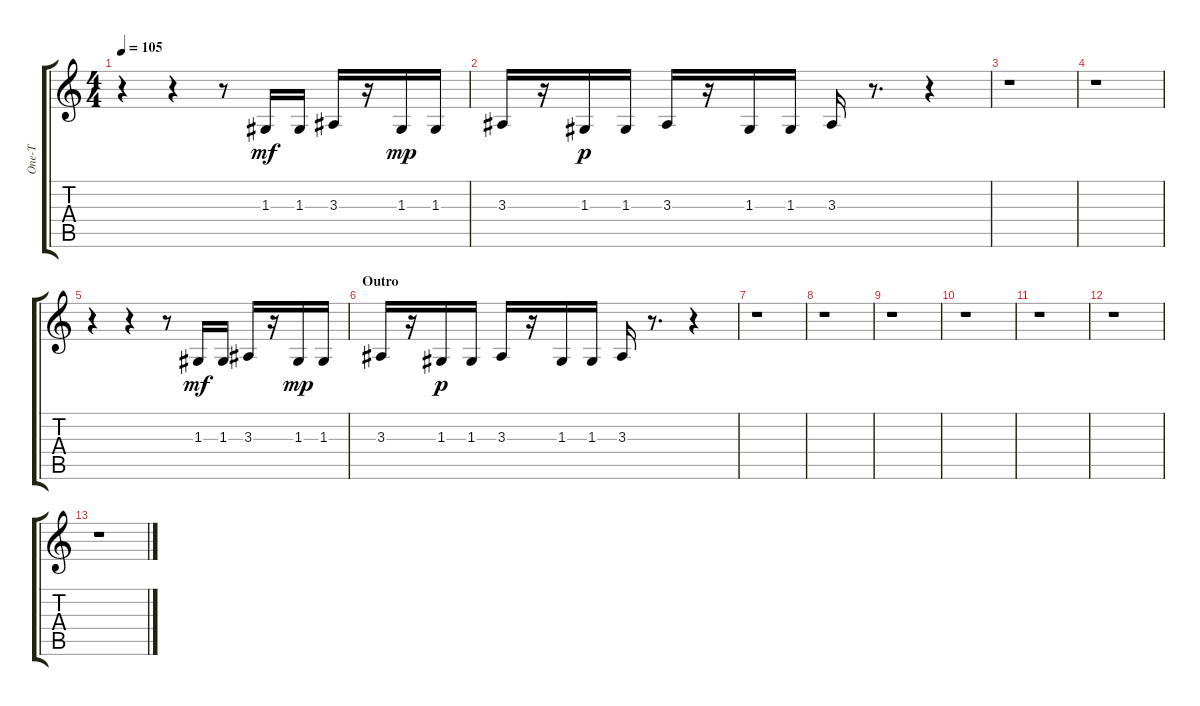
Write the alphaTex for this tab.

\track ("One-T" "One-T") {instrument lead6voice}
\staff {score tabs}
\tuning (E4 B3 G3 D3 A2 E2) {hide}
\ts (4 4)
\tempo 105
\clef g2
\ks c
r.4{dy mf} r.4 r.8 1.3.16 1.3.16 3.3.16 r.16 1.3.16{dy mp} 1.3.16 |
3.3.16 r.16 1.3.16{dy p} 1.3.16 3.3.16 r.16 1.3.16 1.3.16 3.3.16 r.8{d} r.4 |
r.1 |
r.1 |
r.4 r.4 r.8 1.3.16{dy mf} 1.3.16 3.3.16 r.16 1.3.16{dy mp} 1.3.16 |
\section ("" "Outro")
3.3.16 r.16 1.3.16{dy p} 1.3.16 3.3.16 r.16 1.3.16 1.3.16 3.3.16 r.8{d} r.4 |
r.1 |
r.1 |
r.1 |
r.1 |
r.1 |
r.1 |
r.1
